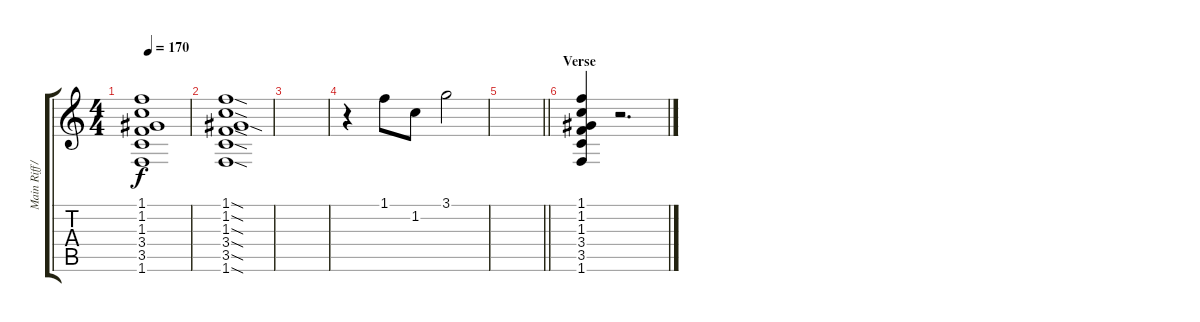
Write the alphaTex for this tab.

\track ("Main Riff/Solo" "Main Riff/") {instrument overdrivenguitar}
\staff {score tabs}
\tuning (E4 B3 G3 D3 A2 E2) {hide}
\ts (4 4)
\tempo 170
\clef g2
\ks c
(1.1{t} 1.2{t} 1.3{t} 3.4{t} 3.5{t} 1.6{t}).1{dy f} |
(1.1{sod} 1.2{sod} 1.3{sod} 3.4{sod} 3.5{sod} 1.6{sod}).1 |
|
r.4{volume 7} 1.1.8 1.2.8 3.1.2 |
\barLineRight lightlight
|
\section ("" "Verse ")
(1.1 1.2 1.3 3.4 3.5 1.6).4{volume 13} r.2{d}
